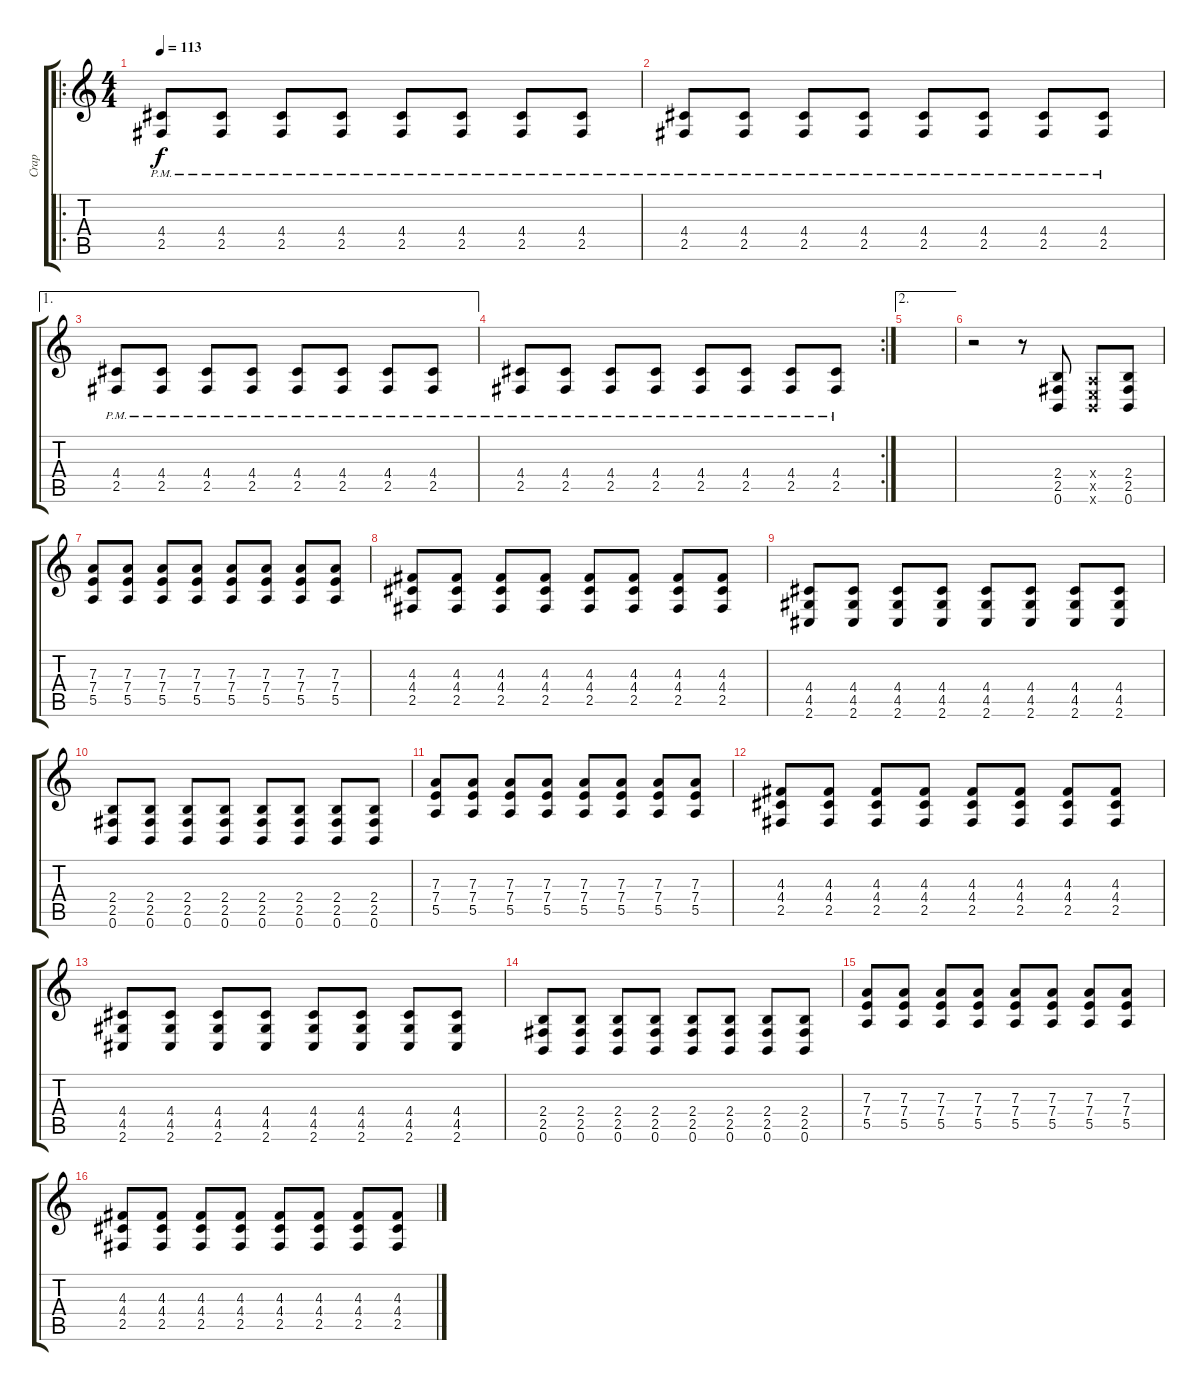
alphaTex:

\track ("Crap" "Crap") {instrument distortionguitar}
\staff {score tabs}
\tuning (B3 G3 D3 A2 E2 B1) {hide}
\ro
\ts (4 4)
\tempo 113
\clef g2
\ks c
(4.4{pm} 2.5{pm}).8{dy f volume 10} (4.4{pm} 2.5{pm}).8 (4.4{pm} 2.5{pm}).8 (4.4{pm} 2.5{pm}).8 (4.4{pm} 2.5{pm}).8 (4.4{pm} 2.5{pm}).8 (4.4{pm} 2.5{pm}).8 (4.4{pm} 2.5{pm}).8 |
(4.4{pm} 2.5{pm}).8 (4.4{pm} 2.5{pm}).8 (4.4{pm} 2.5{pm}).8 (4.4{pm} 2.5{pm}).8 (4.4{pm} 2.5{pm}).8 (4.4{pm} 2.5{pm}).8 (4.4{pm} 2.5{pm}).8 (4.4{pm} 2.5{pm}).8 |
\ae 1
(4.4{pm} 2.5{pm}).8 (4.4{pm} 2.5{pm}).8 (4.4{pm} 2.5{pm}).8 (4.4{pm} 2.5{pm}).8 (4.4{pm} 2.5{pm}).8 (4.4{pm} 2.5{pm}).8 (4.4{pm} 2.5{pm}).8 (4.4{pm} 2.5{pm}).8 |
\rc 2
(4.4{pm} 2.5{pm}).8 (4.4{pm} 2.5{pm}).8 (4.4{pm} 2.5{pm}).8 (4.4{pm} 2.5{pm}).8 (4.4{pm} 2.5{pm}).8 (4.4{pm} 2.5{pm}).8 (4.4{pm} 2.5{pm}).8 (4.4{pm} 2.5{pm}).8 |
\ae 2
|
r.2{volume 13} r.8 (2.4 2.5 0.6).8 (0.4{x} 0.5{x} 0.6{x}).8 (2.4 2.5 0.6).8 |
(7.3 7.4 5.5).8 (7.3 7.4 5.5).8 (7.3 7.4 5.5).8 (7.3 7.4 5.5).8 (7.3 7.4 5.5).8 (7.3 7.4 5.5).8 (7.3 7.4 5.5).8 (7.3 7.4 5.5).8 |
(4.3 4.4 2.5).8 (4.3 4.4 2.5).8 (4.3 4.4 2.5).8 (4.3 4.4 2.5).8 (4.3 4.4 2.5).8 (4.3 4.4 2.5).8 (4.3 4.4 2.5).8 (4.3 4.4 2.5).8 |
(4.4 4.5 2.6).8 (4.4 4.5 2.6).8 (4.4 4.5 2.6).8 (4.4 4.5 2.6).8 (4.4 4.5 2.6).8 (4.4 4.5 2.6).8 (4.4 4.5 2.6).8 (4.4 4.5 2.6).8 |
(2.4 2.5 0.6).8 (2.4 2.5 0.6).8 (2.4 2.5 0.6).8 (2.4 2.5 0.6).8 (2.4 2.5 0.6).8 (2.4 2.5 0.6).8 (2.4 2.5 0.6).8 (2.4 2.5 0.6).8 |
(7.3 7.4 5.5).8 (7.3 7.4 5.5).8 (7.3 7.4 5.5).8 (7.3 7.4 5.5).8 (7.3 7.4 5.5).8 (7.3 7.4 5.5).8 (7.3 7.4 5.5).8 (7.3 7.4 5.5).8 |
(4.3 4.4 2.5).8 (4.3 4.4 2.5).8 (4.3 4.4 2.5).8 (4.3 4.4 2.5).8 (4.3 4.4 2.5).8 (4.3 4.4 2.5).8 (4.3 4.4 2.5).8 (4.3 4.4 2.5).8 |
(4.4 4.5 2.6).8 (4.4 4.5 2.6).8 (4.4 4.5 2.6).8 (4.4 4.5 2.6).8 (4.4 4.5 2.6).8 (4.4 4.5 2.6).8 (4.4 4.5 2.6).8 (4.4 4.5 2.6).8 |
(2.4 2.5 0.6).8 (2.4 2.5 0.6).8 (2.4 2.5 0.6).8 (2.4 2.5 0.6).8 (2.4 2.5 0.6).8 (2.4 2.5 0.6).8 (2.4 2.5 0.6).8 (2.4 2.5 0.6).8 |
(7.3 7.4 5.5).8 (7.3 7.4 5.5).8 (7.3 7.4 5.5).8 (7.3 7.4 5.5).8 (7.3 7.4 5.5).8 (7.3 7.4 5.5).8 (7.3 7.4 5.5).8 (7.3 7.4 5.5).8 |
(4.3 4.4 2.5).8 (4.3 4.4 2.5).8 (4.3 4.4 2.5).8 (4.3 4.4 2.5).8 (4.3 4.4 2.5).8 (4.3 4.4 2.5).8 (4.3 4.4 2.5).8 (4.3 4.4 2.5).8
